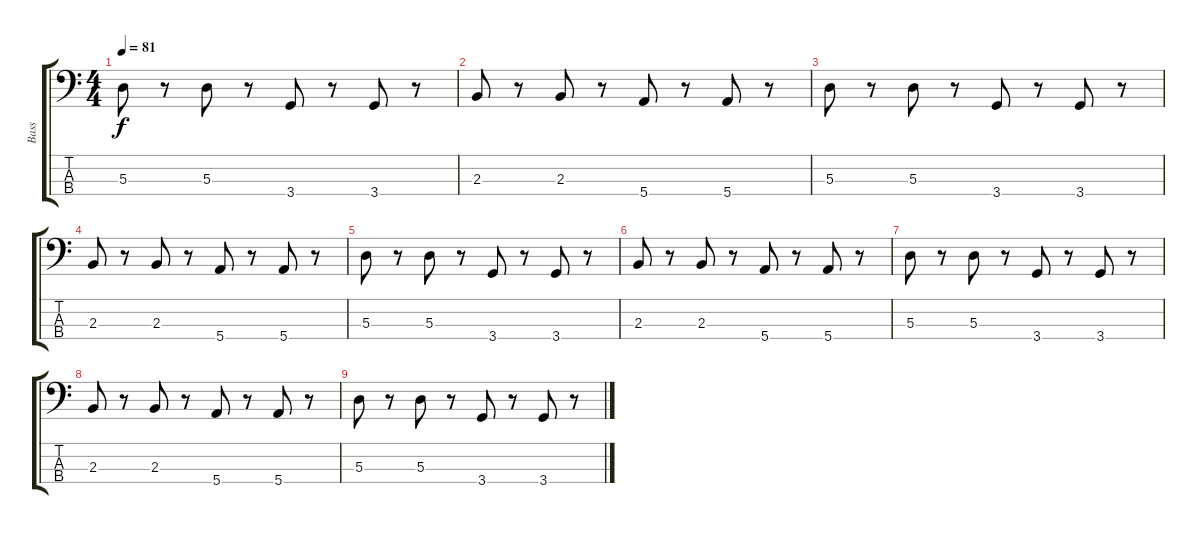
\track ("Bass" "Bass") {instrument electricbassfinger}
\staff {score tabs}
\tuning (G2 D2 A1 E1) {hide}
\ts (4 4)
\tempo 81
\clef f4
\ks c
5.3.8{dy f} r.8 5.3.8 r.8 3.4.8 r.8 3.4.8 r.8 |
2.3.8 r.8 2.3.8 r.8 5.4.8 r.8 5.4.8 r.8 |
5.3.8 r.8 5.3.8 r.8 3.4.8 r.8 3.4.8 r.8 |
2.3.8 r.8 2.3.8 r.8 5.4.8 r.8 5.4.8 r.8 |
5.3.8 r.8 5.3.8 r.8 3.4.8 r.8 3.4.8 r.8 |
2.3.8 r.8 2.3.8 r.8 5.4.8 r.8 5.4.8 r.8 |
5.3.8 r.8 5.3.8 r.8 3.4.8 r.8 3.4.8 r.8 |
2.3.8 r.8 2.3.8 r.8 5.4.8 r.8 5.4.8 r.8 |
5.3.8 r.8 5.3.8 r.8 3.4.8 r.8 3.4.8 r.8
